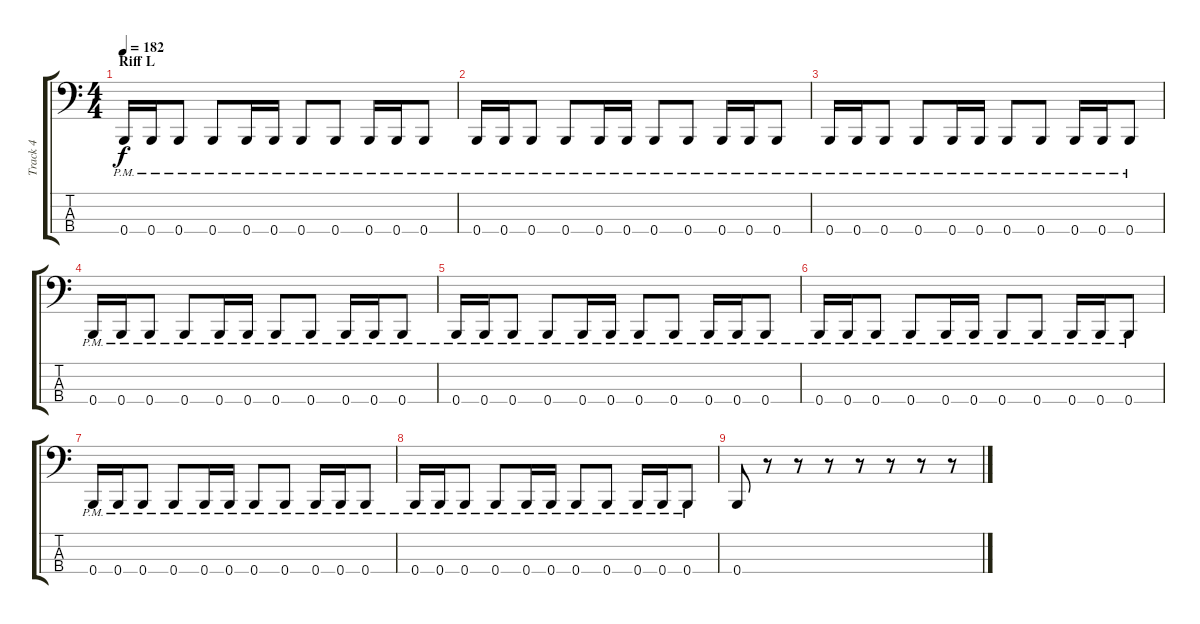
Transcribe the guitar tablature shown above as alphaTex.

\track ("Track 4" "Track 4") {instrument electricbasspick}
\staff {score tabs}
\tuning (E2 B1 Gb1 B0) {hide}
\ts (4 4)
\section ("" "Riff L")
\tempo 182
\clef f4
\ks c
0.4{pm}.16{dy f} 0.4{pm}.16 0.4{pm}.8 0.4{pm}.8 0.4{pm}.16 0.4{pm}.16 0.4{pm}.8 0.4{pm}.8 0.4{pm}.16 0.4{pm}.16 0.4{pm}.8 |
0.4{pm}.16 0.4{pm}.16 0.4{pm}.8 0.4{pm}.8 0.4{pm}.16 0.4{pm}.16 0.4{pm}.8 0.4{pm}.8 0.4{pm}.16 0.4{pm}.16 0.4{pm}.8 |
0.4{pm}.16 0.4{pm}.16 0.4{pm}.8 0.4{pm}.8 0.4{pm}.16 0.4{pm}.16 0.4{pm}.8 0.4{pm}.8 0.4{pm}.16 0.4{pm}.16 0.4{pm}.8 |
0.4{pm}.16 0.4{pm}.16 0.4{pm}.8 0.4{pm}.8 0.4{pm}.16 0.4{pm}.16 0.4{pm}.8 0.4{pm}.8 0.4{pm}.16 0.4{pm}.16 0.4{pm}.8 |
0.4{pm}.16 0.4{pm}.16 0.4{pm}.8 0.4{pm}.8 0.4{pm}.16 0.4{pm}.16 0.4{pm}.8 0.4{pm}.8 0.4{pm}.16 0.4{pm}.16 0.4{pm}.8 |
0.4{pm}.16 0.4{pm}.16 0.4{pm}.8 0.4{pm}.8 0.4{pm}.16 0.4{pm}.16 0.4{pm}.8 0.4{pm}.8 0.4{pm}.16 0.4{pm}.16 0.4{pm}.8 |
0.4{pm}.16 0.4{pm}.16 0.4{pm}.8 0.4{pm}.8 0.4{pm}.16 0.4{pm}.16 0.4{pm}.8 0.4{pm}.8 0.4{pm}.16 0.4{pm}.16 0.4{pm}.8 |
0.4{pm}.16 0.4{pm}.16 0.4{pm}.8 0.4{pm}.8 0.4{pm}.16 0.4{pm}.16 0.4{pm}.8 0.4{pm}.8 0.4{pm}.16 0.4{pm}.16 0.4{pm}.8 |
0.4.8 r.8 r.8 r.8 r.8 r.8 r.8 r.8
